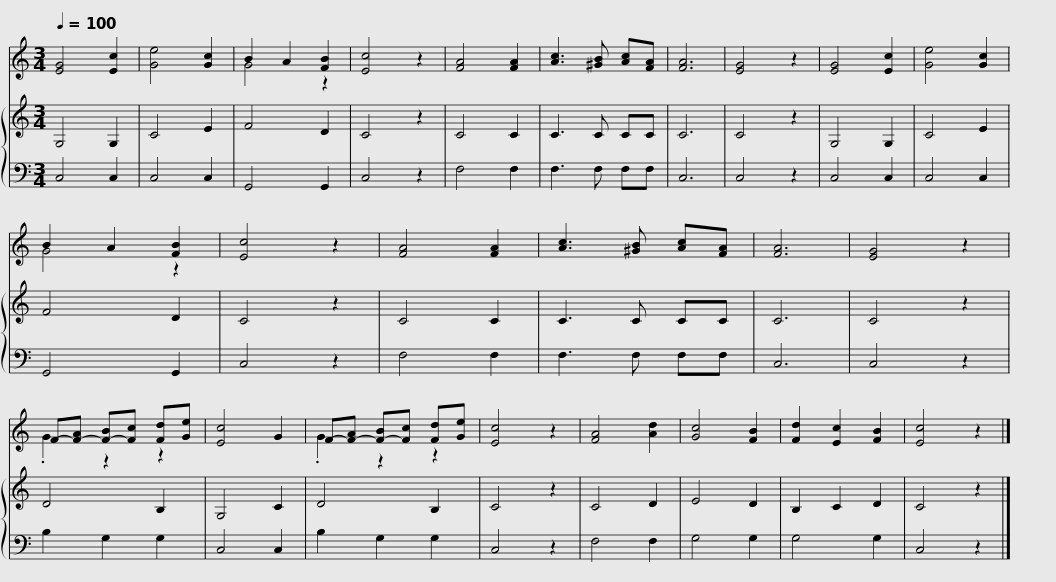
X:1
%%score ( 1 2 ) { 3 | 4 }
L:1/8
Q:1/4=100
M:3/4
I:linebreak $
K:C
V:1 treble
V:2 treble
V:3 treble
V:4 bass
V:1
 [EG]4 [Ec]2 | [Ge]4 [Gc]2 | B2 A2 [FB]2 | [Ec]4 z2 | [FA]4 [FA]2 | %5
 [Ac]3 [^GB] [Ac][FA] | [FA]6 | [EG]4 z2 | [EG]4 [Ec]2 | [Ge]4 [Gc]2 | %10
 B2 A2 [FB]2 |$ [Ec]4 z2 | [FA]4 [FA]2 | [Ac]3 [^GB] [Ac][FA] | [FA]6 | %15
 [EG]4 z2 | F-[F-A] [F-B][Fc] [Fd][Ge] | [Ec]4 G2 | F-[F-A] [F-B][Fc] [Fd][Ge] | [Ec]4 z2 | %20
 [FA]4 [Ad]2 |$ [Gc]4 [FB]2 | [Fd]2 [Ec]2 [FB]2 | [Ec]4 z2 |] %24
V:2
 x6 | x6 | G4 z2 | x6 | x6 | %5
 x6 | x6 | x6 | x6 | x6 | %10
 G4 z2 |$ x6 | x6 | x6 | x6 | %15
 x6 | .G2 z2 z2 | x6 | .G2 z2 z2 | x6 | %20
 x6 |$ x6 | x6 | x6 |] %24
V:3
 G,4 G,2 | C4 E2 | F4 D2 | C4 z2 | C4 C2 | %5
 C3 C CC | C6 | C4 z2 | G,4 G,2 | C4 E2 | %10
 F4 D2 |$ C4 z2 | C4 C2 | C3 C CC | C6 | %15
 C4 z2 | D4 B,2 | G,4 C2 | D4 B,2 | C4 z2 | %20
 C4 D2 |$ E4 D2 | B,2 C2 D2 | C4 z2 |] %24
V:4
 C,4 C,2 | C,4 C,2 | G,,4 G,,2 | C,4 z2 | F,4 F,2 | %5
 F,3 F, F,F, | C,6 | C,4 z2 | C,4 C,2 | C,4 C,2 | %10
 G,,4 G,,2 |$ C,4 z2 | F,4 F,2 | F,3 F, F,F, | C,6 | %15
 C,4 z2 | B,2 G,2 G,2 | C,4 C,2 | B,2 G,2 G,2 | C,4 z2 | %20
 F,4 F,2 |$ G,4 G,2 | G,4 G,2 | C,4 z2 |] %24
